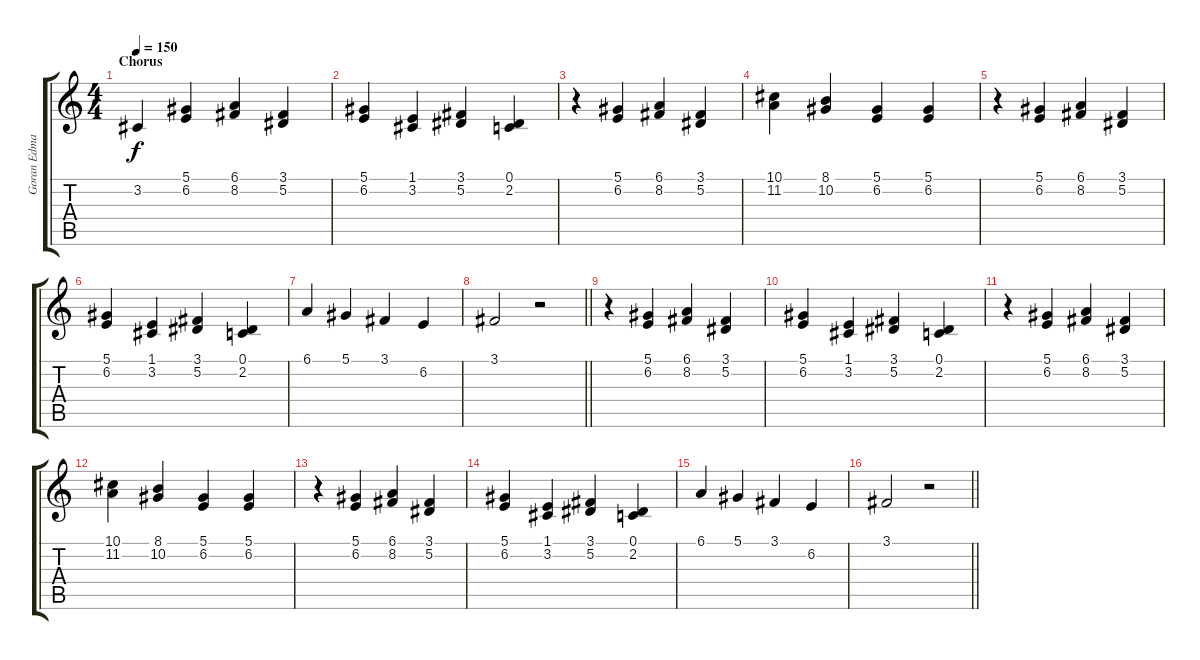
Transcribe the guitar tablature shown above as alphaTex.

\track ("Goran Edman" "Goran Edma") {instrument lead2sawtooth}
\staff {score tabs}
\tuning (Eb4 Bb3 Gb3 Db3 Ab2 Eb2) {hide}
\ts (4 4)
\section ("" "Chorus")
\tempo 150
\clef g2
\ks c
3.2.4{dy f} (5.1 6.2).4 (6.1 8.2).4 (3.1 5.2).4 |
(5.1 6.2).4 (1.1 3.2).4 (3.1 5.2).4 (0.1 2.2).4 |
r.4 (5.1 6.2).4 (6.1 8.2).4 (3.1 5.2).4 |
(10.1 11.2).4 (8.1 10.2).4 (5.1 6.2).4 (5.1 6.2).4 |
r.4 (5.1 6.2).4 (6.1 8.2).4 (3.1 5.2).4 |
(5.1 6.2).4 (1.1 3.2).4 (3.1 5.2).4 (0.1 2.2).4 |
6.1.4 5.1.4 3.1.4 6.2.4 |
\barLineRight lightlight
3.1.2 r.2 |
r.4 (5.1 6.2).4 (6.1 8.2).4 (3.1 5.2).4 |
(5.1 6.2).4 (1.1 3.2).4 (3.1 5.2).4 (0.1 2.2).4 |
r.4 (5.1 6.2).4 (6.1 8.2).4 (3.1 5.2).4 |
(10.1 11.2).4 (8.1 10.2).4 (5.1 6.2).4 (5.1 6.2).4 |
r.4 (5.1 6.2).4 (6.1 8.2).4 (3.1 5.2).4 |
(5.1 6.2).4 (1.1 3.2).4 (3.1 5.2).4 (0.1 2.2).4 |
6.1.4 5.1.4 3.1.4 6.2.4 |
\barLineRight lightlight
3.1.2 r.2
